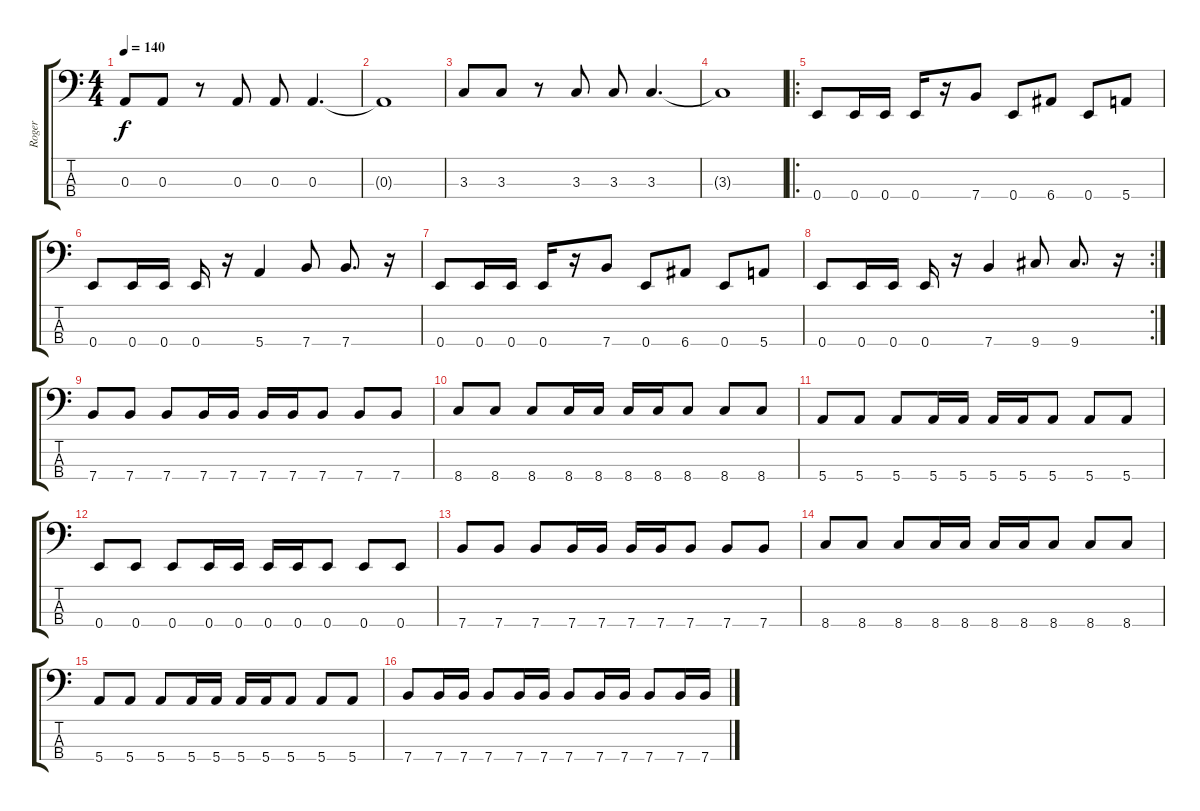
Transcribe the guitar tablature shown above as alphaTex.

\track ("Roger" "Roger") {instrument electricbassfinger}
\staff {score tabs}
\tuning (G2 D2 A1 E1) {hide}
\ts (4 4)
\tempo 140
\clef f4
\ks c
0.3.8{dy f} 0.3.8 r.8 0.3.8 0.3.8 0.3.4{d} |
0.3{t}.1 |
3.3.8 3.3.8 r.8 3.3.8 3.3.8 3.3.4{d} |
3.3{t}.1 |
\ro
0.4.8 0.4.16 0.4.16 0.4.16 r.16 7.4.8 0.4.8 6.4.8 0.4.8 5.4.8 |
0.4.8 0.4.16 0.4.16 0.4.16 r.16 5.4.4 7.4.8 7.4.8{d} r.16 |
0.4.8 0.4.16 0.4.16 0.4.16 r.16 7.4.8 0.4.8 6.4.8 0.4.8 5.4.8 |
\rc 2
0.4.8 0.4.16 0.4.16 0.4.16 r.16 7.4.4 9.4.8 9.4.8{d} r.16 |
7.4.8 7.4.8 7.4.8 7.4.16 7.4.16 7.4.16 7.4.16 7.4.8 7.4.8 7.4.8 |
8.4.8 8.4.8 8.4.8 8.4.16 8.4.16 8.4.16 8.4.16 8.4.8 8.4.8 8.4.8 |
5.4.8 5.4.8 5.4.8 5.4.16 5.4.16 5.4.16 5.4.16 5.4.8 5.4.8 5.4.8 |
0.4.8 0.4.8 0.4.8 0.4.16 0.4.16 0.4.16 0.4.16 0.4.8 0.4.8 0.4.8 |
7.4.8 7.4.8 7.4.8 7.4.16 7.4.16 7.4.16 7.4.16 7.4.8 7.4.8 7.4.8 |
8.4.8 8.4.8 8.4.8 8.4.16 8.4.16 8.4.16 8.4.16 8.4.8 8.4.8 8.4.8 |
5.4.8 5.4.8 5.4.8 5.4.16 5.4.16 5.4.16 5.4.16 5.4.8 5.4.8 5.4.8 |
7.4.8 7.4.16 7.4.16 7.4.8 7.4.16 7.4.16 7.4.8 7.4.16 7.4.16 7.4.8 7.4.16 7.4.16
